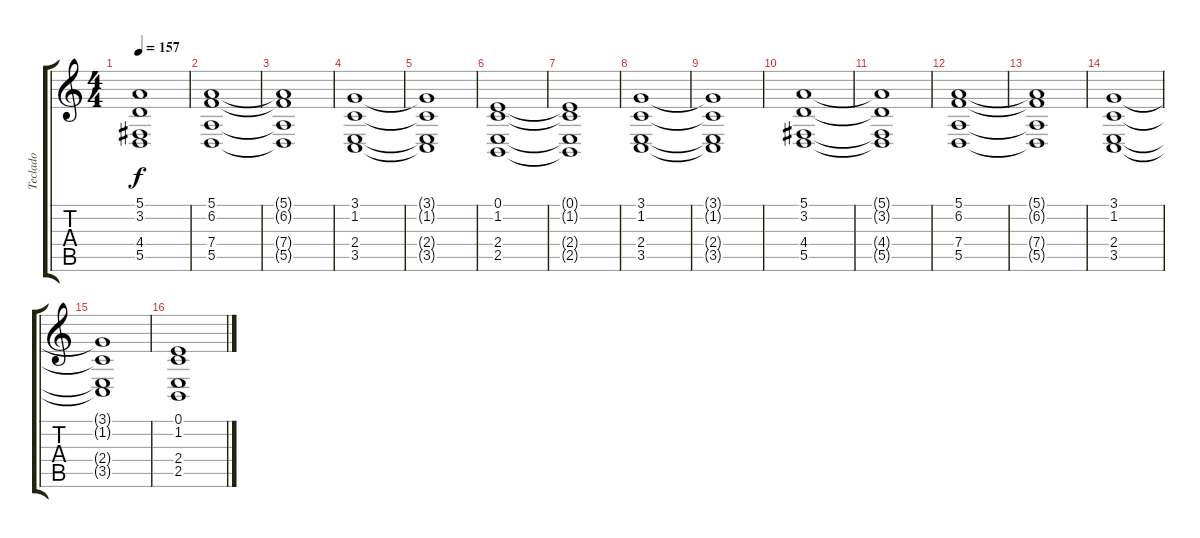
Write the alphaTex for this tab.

\track ("Teclado" "Teclado") {instrument stringensemble2}
\staff {score tabs}
\tuning (E4 B3 G3 D3 A2 E2) {hide}
\ts (4 4)
\tempo 157
\clef g2
\ks c
(5.1{t} 3.2{t} 4.4{t} 5.5{t}).1{dy f} |
(5.1 6.2 7.4 5.5).1 |
(5.1{t} 6.2{t} 7.4{t} 5.5{t}).1 |
(3.1 1.2 2.4 3.5).1 |
(3.1{t} 1.2{t} 2.4{t} 3.5{t}).1 |
(0.1 1.2 2.4 2.5).1 |
(0.1{t} 1.2{t} 2.4{t} 2.5{t}).1 |
(3.1 1.2 2.4 3.5).1 |
(3.1{t} 1.2{t} 2.4{t} 3.5{t}).1 |
(5.1 3.2 4.4 5.5).1 |
(5.1{t} 3.2{t} 4.4{t} 5.5{t}).1 |
(5.1 6.2 7.4 5.5).1 |
(5.1{t} 6.2{t} 7.4{t} 5.5{t}).1 |
(3.1 1.2 2.4 3.5).1 |
(3.1{t} 1.2{t} 2.4{t} 3.5{t}).1 |
(0.1 1.2 2.4 2.5).1{volume 0}
